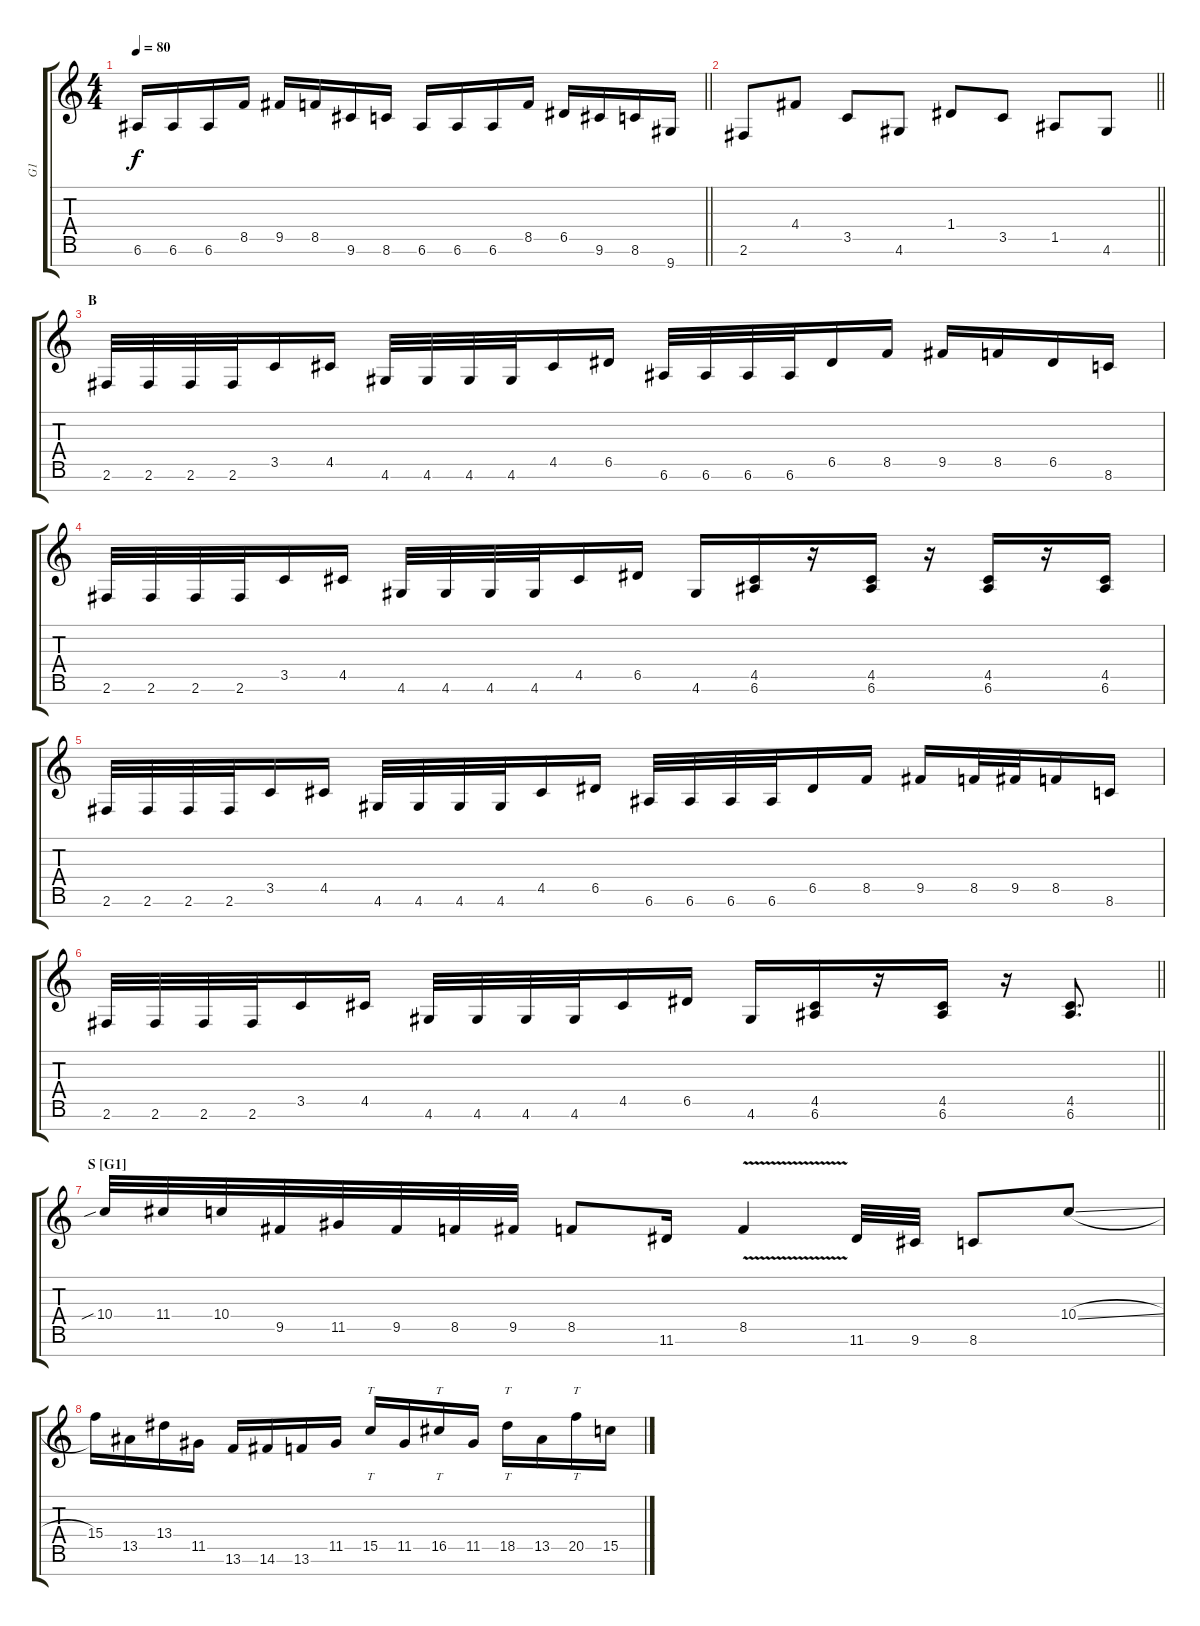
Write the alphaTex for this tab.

\track ("G1" "G1") {instrument distortionguitar}
\staff {score tabs}
\tuning (E4 B3 G3 D3 A2 E2 B1) {hide}
\ts (4 4)
\tempo 80
\clef g2
\barLineRight lightlight
\ks c
6.6.16{dy f} 6.6.16 6.6.16 8.5.16 9.5.16 8.5.16 9.6.16 8.6.16 6.6.16 6.6.16 6.6.16 8.5.16 6.5.16 9.6.16 8.6.16 9.7.16 |
\section ("" "")
\barLineRight lightlight
2.6.8 4.4.8 3.5.8 4.6.8 1.4.8 3.5.8 1.5.8 4.6.8 |
\section ("" "B")
2.6.32 2.6.32 2.6.32 2.6.32 3.5.16 4.5.16 4.6.32 4.6.32 4.6.32 4.6.32 4.5.16 6.5.16 6.6.32 6.6.32 6.6.32 6.6.32 6.5.16 8.5.16 9.5.16 8.5.16 6.5.16 8.6.16 |
2.6.32 2.6.32 2.6.32 2.6.32 3.5.16 4.5.16 4.6.32 4.6.32 4.6.32 4.6.32 4.5.16 6.5.16 4.6.16 (4.5 6.6).16 r.16 (4.5 6.6).16 r.16 (4.5 6.6).16 r.16 (4.5 6.6).16 |
2.6.32 2.6.32 2.6.32 2.6.32 3.5.16 4.5.16 4.6.32 4.6.32 4.6.32 4.6.32 4.5.16 6.5.16 6.6.32 6.6.32 6.6.32 6.6.32 6.5.16 8.5.16 9.5.16 8.5.32 9.5.32 8.5.16 8.6.16 |
\barLineRight lightlight
2.6.32 2.6.32 2.6.32 2.6.32 3.5.16 4.5.16 4.6.32 4.6.32 4.6.32 4.6.32 4.5.16 6.5.16 4.6.16 (4.5 6.6).16 r.16 (4.5 6.6).16 r.16 (4.5 6.6).8{d} |
\section ("" "S [G1]")
10.4{sib}.32 11.4.32 10.4.32 9.5.32 11.5.32 9.5.32 8.5.32 9.5.32 8.5.8 11.6.16 8.5{v}.4 11.6.32 9.6.32 8.6.8 10.4{sl}.8 |
15.4.16 13.5.16 13.4.16 11.5.16 13.6.16 14.6.16 13.6.16 11.5.16 15.5.16{tt} 11.5.16 16.5.16{tt} 11.5.16 18.5.16{tt} 13.5.16 20.5.16{tt} 15.5.16
